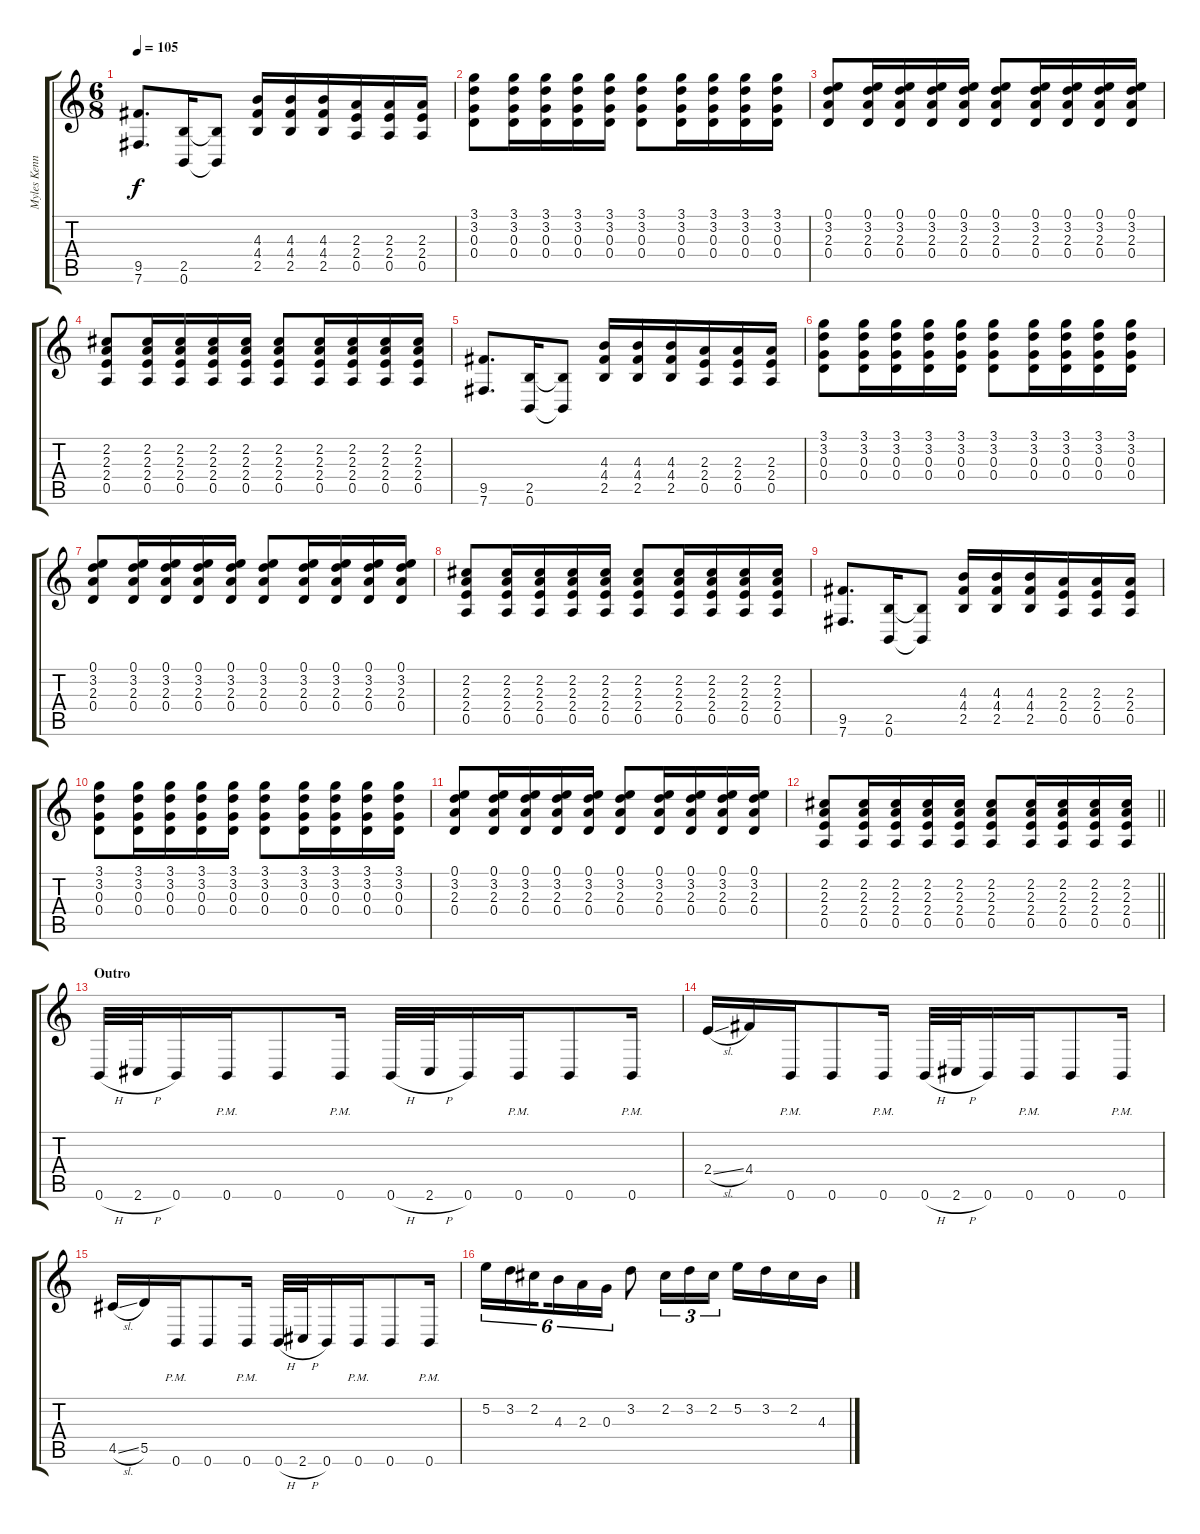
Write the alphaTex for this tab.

\track ("Myles Kennedy" "Myles Kenn") {instrument distortionguitar}
\staff {score tabs}
\tuning (E4 B3 G3 D3 A2 B1) {hide}
\ts (6 8)
\tempo 105
\clef g2
\ks c
(9.5 7.6).8{d dy f} (2.5 0.6).16 (2.5{t} 0.6{t}).8 (4.3 4.4 2.5).16 (4.3 4.4 2.5).16 (4.3 4.4 2.5).16 (2.3 2.4 0.5).16 (2.3 2.4 0.5).16 (2.3 2.4 0.5).16 |
(3.1 3.2 0.3 0.4).8 (3.1 3.2 0.3 0.4).16 (3.1 3.2 0.3 0.4).16 (3.1 3.2 0.3 0.4).16 (3.1 3.2 0.3 0.4).16 (3.1 3.2 0.3 0.4).8 (3.1 3.2 0.3 0.4).16 (3.1 3.2 0.3 0.4).16 (3.1 3.2 0.3 0.4).16 (3.1 3.2 0.3 0.4).16 |
(0.1 3.2 2.3 0.4).8 (0.1 3.2 2.3 0.4).16 (0.1 3.2 2.3 0.4).16 (0.1 3.2 2.3 0.4).16 (0.1 3.2 2.3 0.4).16 (0.1 3.2 2.3 0.4).8 (0.1 3.2 2.3 0.4).16 (0.1 3.2 2.3 0.4).16 (0.1 3.2 2.3 0.4).16 (0.1 3.2 2.3 0.4).16 |
(2.2 2.3 2.4 0.5).8 (2.2 2.3 2.4 0.5).16 (2.2 2.3 2.4 0.5).16 (2.2 2.3 2.4 0.5).16 (2.2 2.3 2.4 0.5).16 (2.2 2.3 2.4 0.5).8 (2.2 2.3 2.4 0.5).16 (2.2 2.3 2.4 0.5).16 (2.2 2.3 2.4 0.5).16 (2.2 2.3 2.4 0.5).16 |
(9.5 7.6).8{d} (2.5 0.6).16 (2.5{t} 0.6{t}).8 (4.3 4.4 2.5).16 (4.3 4.4 2.5).16 (4.3 4.4 2.5).16 (2.3 2.4 0.5).16 (2.3 2.4 0.5).16 (2.3 2.4 0.5).16 |
(3.1 3.2 0.3 0.4).8 (3.1 3.2 0.3 0.4).16 (3.1 3.2 0.3 0.4).16 (3.1 3.2 0.3 0.4).16 (3.1 3.2 0.3 0.4).16 (3.1 3.2 0.3 0.4).8 (3.1 3.2 0.3 0.4).16 (3.1 3.2 0.3 0.4).16 (3.1 3.2 0.3 0.4).16 (3.1 3.2 0.3 0.4).16 |
(0.1 3.2 2.3 0.4).8 (0.1 3.2 2.3 0.4).16 (0.1 3.2 2.3 0.4).16 (0.1 3.2 2.3 0.4).16 (0.1 3.2 2.3 0.4).16 (0.1 3.2 2.3 0.4).8 (0.1 3.2 2.3 0.4).16 (0.1 3.2 2.3 0.4).16 (0.1 3.2 2.3 0.4).16 (0.1 3.2 2.3 0.4).16 |
(2.2 2.3 2.4 0.5).8 (2.2 2.3 2.4 0.5).16 (2.2 2.3 2.4 0.5).16 (2.2 2.3 2.4 0.5).16 (2.2 2.3 2.4 0.5).16 (2.2 2.3 2.4 0.5).8 (2.2 2.3 2.4 0.5).16 (2.2 2.3 2.4 0.5).16 (2.2 2.3 2.4 0.5).16 (2.2 2.3 2.4 0.5).16 |
(9.5 7.6).8{d} (2.5 0.6).16 (2.5{t} 0.6{t}).8 (4.3 4.4 2.5).16 (4.3 4.4 2.5).16 (4.3 4.4 2.5).16 (2.3 2.4 0.5).16 (2.3 2.4 0.5).16 (2.3 2.4 0.5).16 |
(3.1 3.2 0.3 0.4).8 (3.1 3.2 0.3 0.4).16 (3.1 3.2 0.3 0.4).16 (3.1 3.2 0.3 0.4).16 (3.1 3.2 0.3 0.4).16 (3.1 3.2 0.3 0.4).8 (3.1 3.2 0.3 0.4).16 (3.1 3.2 0.3 0.4).16 (3.1 3.2 0.3 0.4).16 (3.1 3.2 0.3 0.4).16 |
(0.1 3.2 2.3 0.4).8 (0.1 3.2 2.3 0.4).16 (0.1 3.2 2.3 0.4).16 (0.1 3.2 2.3 0.4).16 (0.1 3.2 2.3 0.4).16 (0.1 3.2 2.3 0.4).8 (0.1 3.2 2.3 0.4).16 (0.1 3.2 2.3 0.4).16 (0.1 3.2 2.3 0.4).16 (0.1 3.2 2.3 0.4).16 |
\barLineRight lightlight
(2.2 2.3 2.4 0.5).8 (2.2 2.3 2.4 0.5).16 (2.2 2.3 2.4 0.5).16 (2.2 2.3 2.4 0.5).16 (2.2 2.3 2.4 0.5).16 (2.2 2.3 2.4 0.5).8 (2.2 2.3 2.4 0.5).16 (2.2 2.3 2.4 0.5).16 (2.2 2.3 2.4 0.5).16 (2.2 2.3 2.4 0.5).16 |
\section ("" "Outro")
0.6{h}.32 2.6{h}.32 0.6.16 0.6{pm}.16 0.6.8 0.6{pm}.16 0.6{h}.32 2.6{h}.32 0.6.16 0.6{pm}.16 0.6.8 0.6{pm}.16 |
2.4{sl}.16 4.4.16 0.6{pm}.16 0.6.8 0.6{pm}.16 0.6{h}.32 2.6{h}.32 0.6.16 0.6{pm}.16 0.6.8 0.6{pm}.16 |
4.5{sl}.16 5.5.16 0.6{pm}.16 0.6.8 0.6{pm}.16 0.6{h}.32 2.6{h}.32 0.6.16 0.6{pm}.16 0.6.8 0.6{pm}.16 |
5.2.16{tu (6 4)} 3.2.16{tu (6 4)} 2.2.16{tu (6 4) beam splitsecondary} 4.3.16{tu (6 4)} 2.3.16{tu (6 4)} 0.3.16{tu (6 4)} 3.2.8 2.2.16{tu (3 2)} 3.2.16{tu (3 2)} 2.2.16{tu (3 2) beam splitsecondary} 5.2.16 3.2.16 2.2.16 4.3.16
